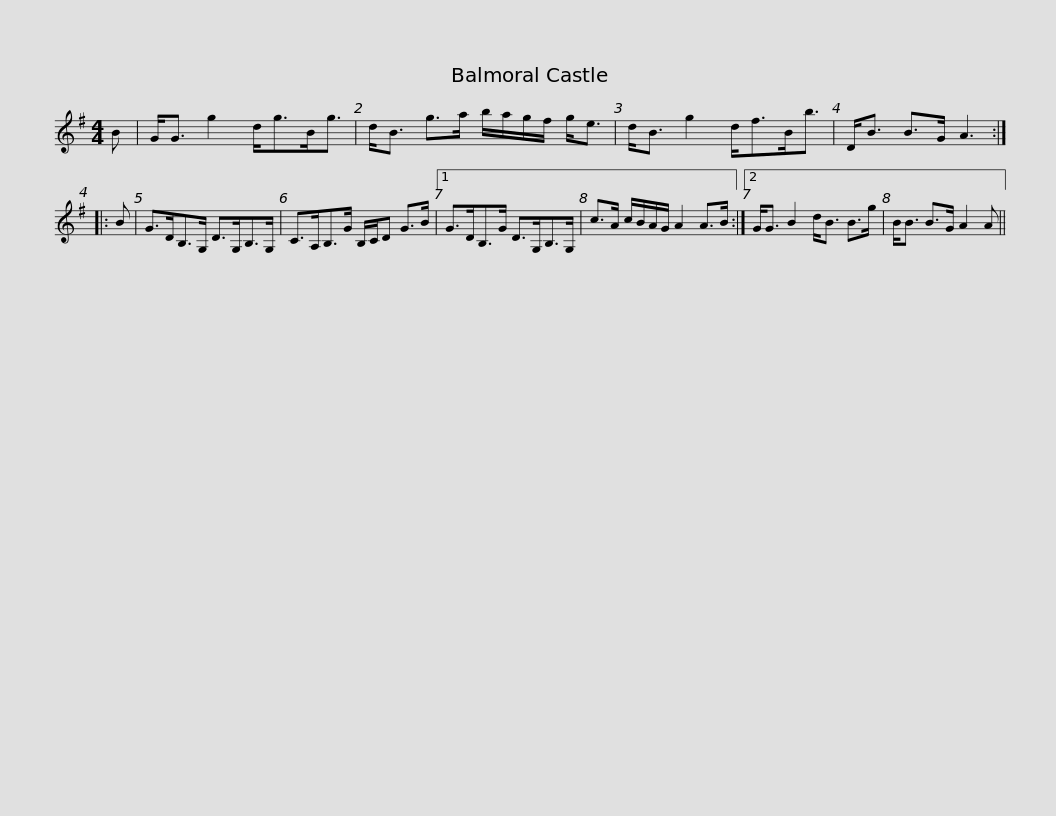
X:1
L:1/8
M:4/4
I:linebreak $
K:G
V:1 treble
V:1
 B | G<G g2 d<gB<g | d<B g>a b/a/g/f/ g<e | d<B g2 d<fB<b | D<B B>G A3 :: %5
 B |$ G>DB,>G, D>G,B,>G, | C>A,B,>G B,/C/D G>B |1 G>DB,>G D>G,B,>G, | c>A c/B/A/G/ A2 A>B :|2$ %10
 G<G B2 d<B B>g | B<B B>G A2 A || %12
